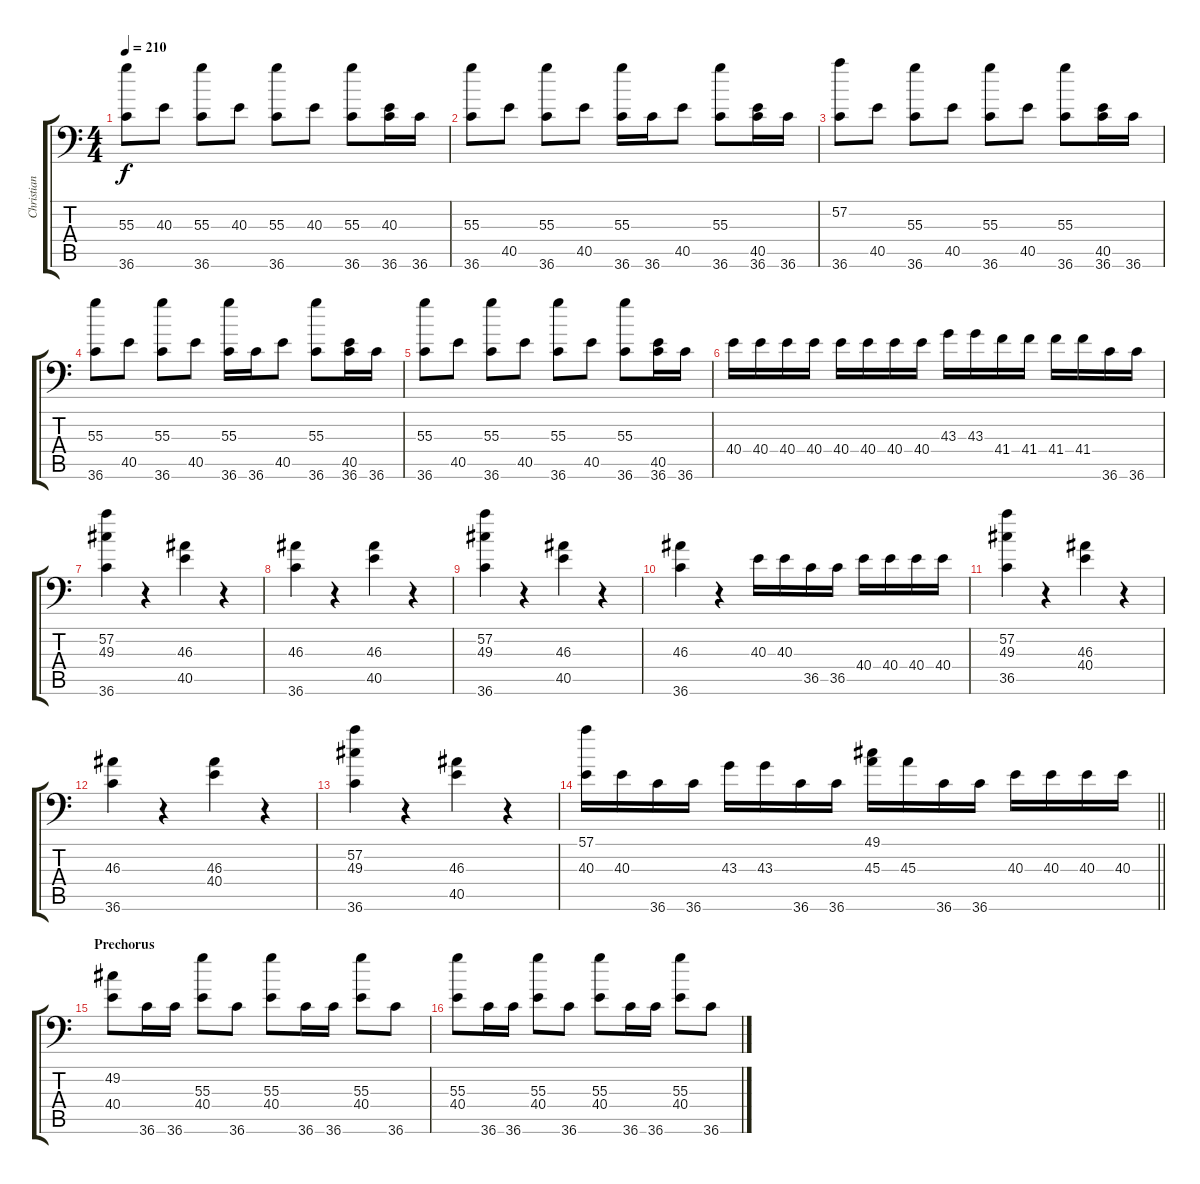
\track ("Christian \"CC\" Coma" "Christian ") {instrument acousticgrandpiano}
\staff {score tabs}
\tuning (C-1 C-1 C-1 C-1 C-1 C-1) {hide}
\ts (4 4)
\tempo 210
\clef f4
\ks c
(55.3 36.6).8{dy f} 40.3.8 (55.3 36.6).8 40.3.8 (55.3 36.6).8 40.3.8 (55.3 36.6).8 (40.3 36.6).16 36.6.16 |
(55.3 36.6).8 40.5.8 (55.3 36.6).8 40.5.8 (55.3 36.6).16 36.6.16 40.5.8 (55.3 36.6).8 (40.5 36.6).16 36.6.16 |
(57.2 36.6).8 40.5.8 (55.3 36.6).8 40.5.8 (55.3 36.6).8 40.5.8 (55.3 36.6).8 (40.5 36.6).16 36.6.16 |
(55.3 36.6).8 40.5.8 (55.3 36.6).8 40.5.8 (55.3 36.6).16 36.6.16 40.5.8 (55.3 36.6).8 (40.5 36.6).16 36.6.16 |
(55.3 36.6).8 40.5.8 (55.3 36.6).8 40.5.8 (55.3 36.6).8 40.5.8 (55.3 36.6).8 (40.5 36.6).16 36.6.16 |
40.4.16 40.4.16 40.4.16 40.4.16 40.4.16 40.4.16 40.4.16 40.4.16 43.3.16 43.3.16 41.4.16 41.4.16 41.4.16 41.4.16 36.6.16 36.6.16 |
(57.2 49.3 36.6).4 r.4 (46.3 40.5).4 r.4 |
(46.3 36.6).4 r.4 (46.3 40.5).4 r.4 |
(57.2 49.3 36.6).4 r.4 (46.3 40.5).4 r.4 |
(46.3 36.6).4 r.4 40.3.16 40.3.16 36.5.16 36.5.16 40.4.16 40.4.16 40.4.16 40.4.16 |
(57.2 49.3 36.5).4 r.4 (46.3 40.4).4 r.4 |
(46.3 36.6).4 r.4 (46.3 40.4).4 r.4 |
(57.2 49.3 36.6).4 r.4 (46.3 40.5).4 r.4 |
\barLineRight lightlight
(57.1 40.3).16 40.3.16 36.6.16 36.6.16 43.3.16 43.3.16 36.6.16 36.6.16 (49.1 45.3).16 45.3.16 36.6.16 36.6.16 40.3.16 40.3.16 40.3.16 40.3.16 |
\section ("" "Prechorus")
(49.2 40.4).8 36.6.16 36.6.16 (55.3 40.4).8 36.6.8 (55.3 40.4).8 36.6.16 36.6.16 (55.3 40.4).8 36.6.8 |
(55.3 40.4).8 36.6.16 36.6.16 (55.3 40.4).8 36.6.8 (55.3 40.4).8 36.6.16 36.6.16 (55.3 40.4).8 36.6.8
